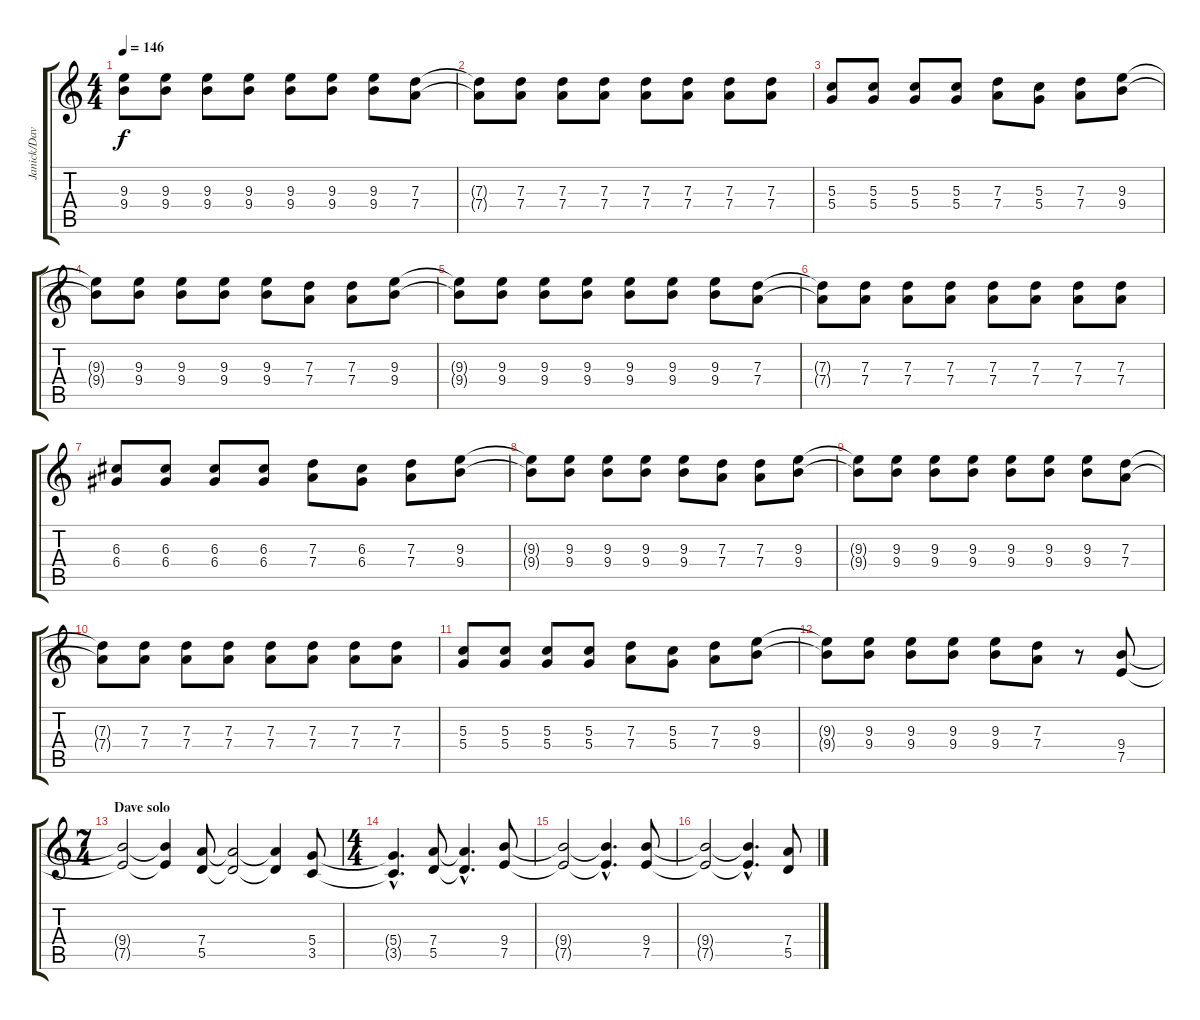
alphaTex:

\track ("Janick/Dave" "Janick/Dav") {instrument distortionguitar}
\staff {score tabs}
\tuning (E4 B3 G3 D3 A2 E2) {hide}
\ts (4 4)
\tempo 146
\clef g2
\ks c
(9.3{t} 9.4{t}).8{dy f} (9.3 9.4).8 (9.3 9.4).8 (9.3 9.4).8 (9.3 9.4).8 (9.3 9.4).8 (9.3 9.4).8 (7.3 7.4).8 |
(7.3{t} 7.4{t}).8 (7.3 7.4).8 (7.3 7.4).8 (7.3 7.4).8 (7.3 7.4).8 (7.3 7.4).8 (7.3 7.4).8 (7.3 7.4).8 |
(5.3 5.4).8 (5.3 5.4).8 (5.3 5.4).8 (5.3 5.4).8 (7.3 7.4).8 (5.3 5.4).8 (7.3 7.4).8 (9.3 9.4).8 |
(9.3{t} 9.4{t}).8 (9.3 9.4).8 (9.3 9.4).8 (9.3 9.4).8 (9.3 9.4).8 (7.3 7.4).8 (7.3 7.4).8 (9.3 9.4).8 |
(9.3{t} 9.4{t}).8 (9.3 9.4).8 (9.3 9.4).8 (9.3 9.4).8 (9.3 9.4).8 (9.3 9.4).8 (9.3 9.4).8 (7.3 7.4).8 |
(7.3{t} 7.4{t}).8 (7.3 7.4).8 (7.3 7.4).8 (7.3 7.4).8 (7.3 7.4).8 (7.3 7.4).8 (7.3 7.4).8 (7.3 7.4).8 |
(6.3 6.4).8 (6.3 6.4).8 (6.3 6.4).8 (6.3 6.4).8 (7.3 7.4).8 (6.3 6.4).8 (7.3 7.4).8 (9.3 9.4).8 |
(9.3{t} 9.4{t}).8 (9.3 9.4).8 (9.3 9.4).8 (9.3 9.4).8 (9.3 9.4).8 (7.3 7.4).8 (7.3 7.4).8 (9.3 9.4).8 |
(9.3{t} 9.4{t}).8 (9.3 9.4).8 (9.3 9.4).8 (9.3 9.4).8 (9.3 9.4).8 (9.3 9.4).8 (9.3 9.4).8 (7.3 7.4).8 |
(7.3{t} 7.4{t}).8 (7.3 7.4).8 (7.3 7.4).8 (7.3 7.4).8 (7.3 7.4).8 (7.3 7.4).8 (7.3 7.4).8 (7.3 7.4).8 |
(5.3 5.4).8 (5.3 5.4).8 (5.3 5.4).8 (5.3 5.4).8 (7.3 7.4).8 (5.3 5.4).8 (7.3 7.4).8 (9.3 9.4).8 |
(9.3{t} 9.4{t}).8 (9.3 9.4).8 (9.3 9.4).8 (9.3 9.4).8 (9.3 9.4).8 (7.3 7.4).8 r.8 (9.4 7.5).8{instrument distortionguitar} |
\ts (7 4)
\section ("" "Dave solo")
(9.4{t} 7.5{t}).2 (9.4{t} 7.5{t}).4 (7.4 5.5).8 (7.4{t} 5.5{t}).2 (7.4{t} 5.5{t}).4 (5.4 3.5).8 |
\ts (4 4)
(5.4{hac t} 3.5{hac t}).4{d} (7.4 5.5).8 (7.4{hac t} 5.5{hac t}).4{d} (9.4 7.5).8 |
(9.4{t} 7.5{t}).2 (9.4{hac t} 7.5{hac t}).4{d} (9.4 7.5).8 |
(9.4{t} 7.5{t}).2 (9.4{hac t} 7.5{hac t}).4{d} (7.4 5.5).8
